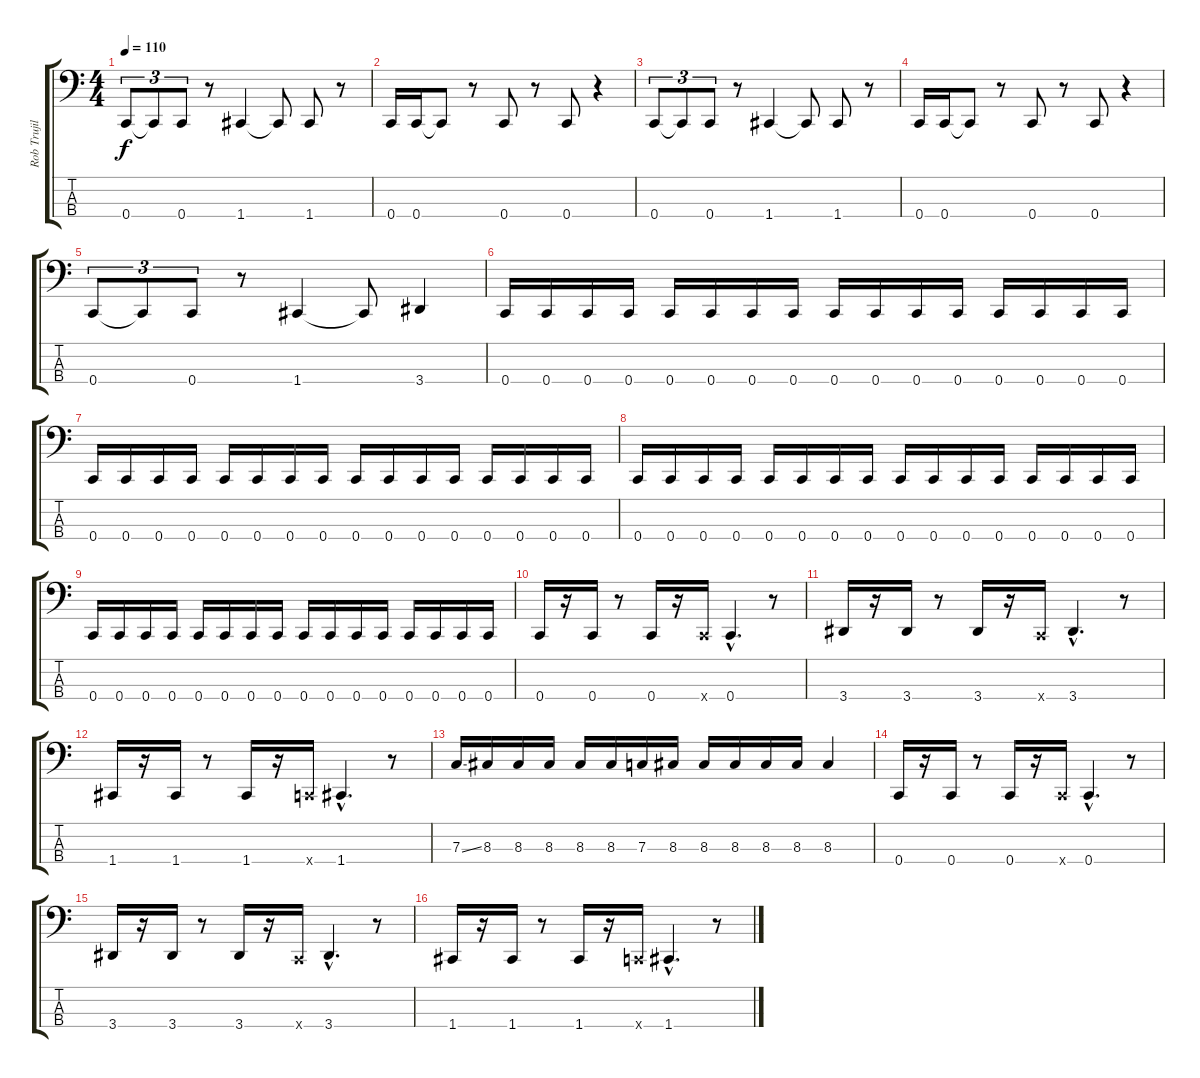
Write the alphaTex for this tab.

\track ("Rob Trujillo" "Rob Trujil") {instrument electricbassfinger}
\staff {score tabs}
\tuning (Eb2 Bb1 F1 C1) {hide}
\ts (4 4)
\tempo 110
\clef f4
\ks c
0.4.8{tu (3 2) dy f} 0.4{t}.8{tu (3 2)} 0.4.8{tu (3 2)} r.8 1.4.4 1.4{t}.8 1.4.8 r.8 |
0.4.16 0.4.16 0.4{t}.8 r.8 0.4.8 r.8 0.4.8 r.4 |
0.4.8{tu (3 2)} 0.4{t}.8{tu (3 2)} 0.4.8{tu (3 2)} r.8 1.4.4 1.4{t}.8 1.4.8 r.8 |
0.4.16 0.4.16 0.4{t}.8 r.8 0.4.8 r.8 0.4.8 r.4 |
0.4.8{tu (3 2)} 0.4{t}.8{tu (3 2)} 0.4.8{tu (3 2)} r.8 1.4.4 1.4{t}.8 3.4.4 |
0.4.16 0.4.16 0.4.16 0.4.16 0.4.16 0.4.16 0.4.16 0.4.16 0.4.16 0.4.16 0.4.16 0.4.16 0.4.16 0.4.16 0.4.16 0.4.16 |
0.4.16 0.4.16 0.4.16 0.4.16 0.4.16 0.4.16 0.4.16 0.4.16 0.4.16 0.4.16 0.4.16 0.4.16 0.4.16 0.4.16 0.4.16 0.4.16 |
0.4.16 0.4.16 0.4.16 0.4.16 0.4.16 0.4.16 0.4.16 0.4.16 0.4.16 0.4.16 0.4.16 0.4.16 0.4.16 0.4.16 0.4.16 0.4.16 |
0.4.16 0.4.16 0.4.16 0.4.16 0.4.16 0.4.16 0.4.16 0.4.16 0.4.16 0.4.16 0.4.16 0.4.16 0.4.16 0.4.16 0.4.16 0.4.16 |
0.4.16 r.16 0.4.16 r.8 0.4.16 r.16 0.4{x}.16 0.4{hac}.4{d} r.8 |
3.4.16 r.16 3.4.16 r.8 3.4.16 r.16 0.4{x}.16 3.4{hac}.4{d} r.8 |
1.4.16 r.16 1.4.16 r.8 1.4.16 r.16 0.4{x}.16 1.4{hac}.4{d} r.8 |
7.3{ss}.16 8.3.16 8.3.16 8.3.16 8.3.16 8.3.16 7.3.16 8.3.16 8.3.16 8.3.16 8.3.16 8.3.16 8.3.4 |
0.4.16 r.16 0.4.16 r.8 0.4.16 r.16 0.4{x}.16 0.4{hac}.4{d} r.8 |
3.4.16 r.16 3.4.16 r.8 3.4.16 r.16 0.4{x}.16 3.4{hac}.4{d} r.8 |
1.4.16 r.16 1.4.16 r.8 1.4.16 r.16 0.4{x}.16 1.4{hac}.4{d} r.8
